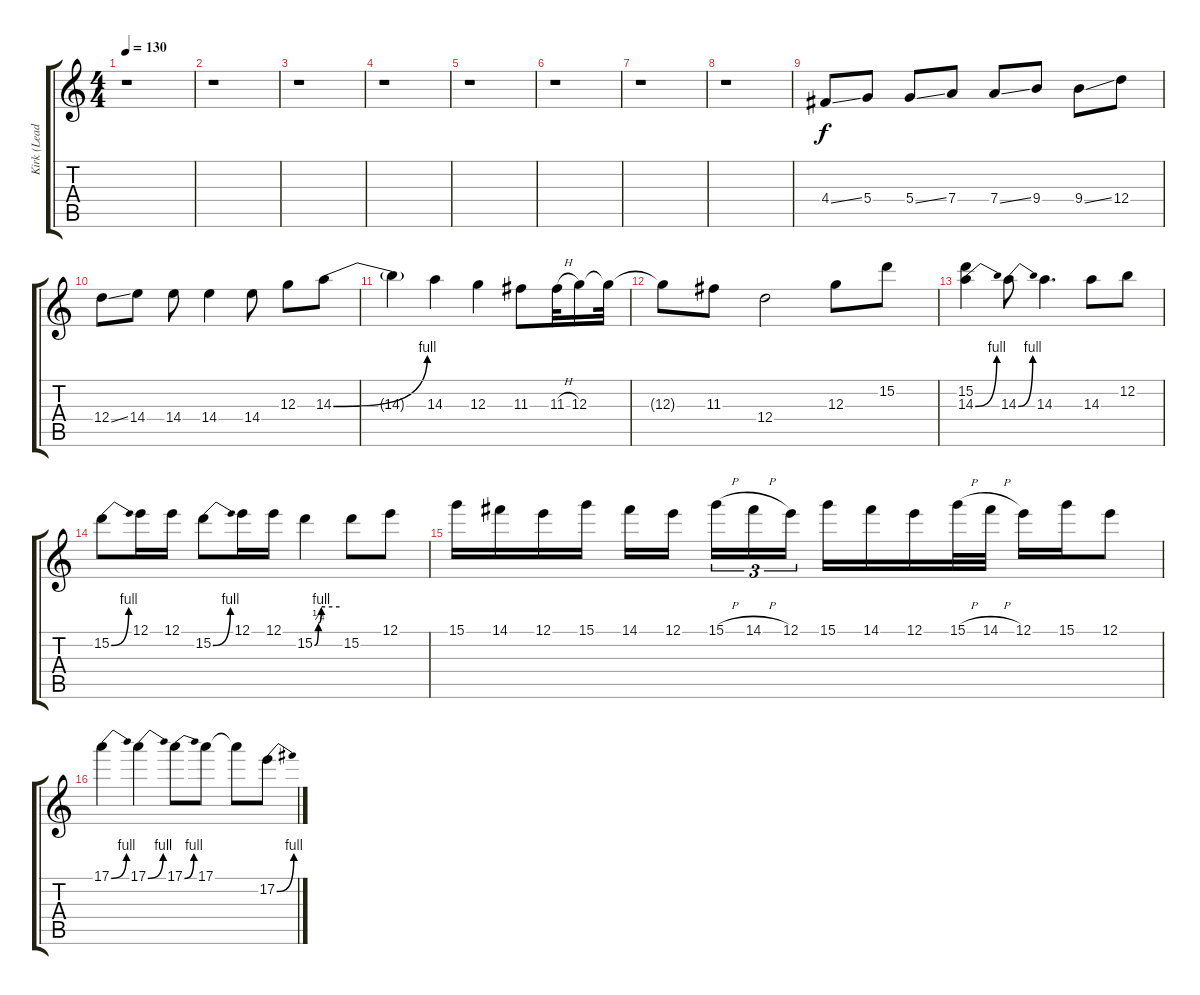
\track ("Kirk (Lead Guitar)" "Kirk (Lead") {instrument distortionguitar}
\staff {score tabs}
\tuning (E4 B3 G3 D3 A2 E2) {hide}
\ts (4 4)
\tempo 130
\clef g2
\ks c
r.1{dy f} |
r.1 |
r.1 |
r.1 |
r.1 |
r.1 |
r.1 |
r.1 |
4.4{ss}.8{volume 16} 5.4.8 5.4{ss}.8 7.4.8 7.4{ss}.8 9.4.8 9.4{ss}.8 12.4.8 |
12.4{ss}.8 14.4.8 14.4.8 14.4.4 14.4.8 12.3.8 14.3{be (bend 0 0 60 4)}.8 |
14.3{t}.4 14.3.4 12.3.4 11.3.8 11.3{h}.32 12.3.16 12.3{t}.32 |
12.3{t}.8 11.3.8 12.4.2 12.3.8 15.2.8 |
(15.2 14.3{be (bend 0 0 60 4)}).4 14.3{be (bend 0 0 60 4)}.8 14.3.4{d} 14.3.8 12.2.8 |
15.2{be (bend 0 0 60 4)}.8 12.1.16 12.1.16 15.2{be (bend 0 0 60 4)}.8 12.1.16 12.1.16 15.2{be (custom 0 0 9 1 16 4 60 4)}.4 15.2.8 12.1.8 |
15.1.16 14.1.16 12.1.16 15.1.16 14.1.16 12.1.16{beam splitsecondary} 15.1{h}.16{tu (3 2)} 14.1{h}.16{tu (3 2)} 12.1.16{tu (3 2)} 15.1.16 14.1.16 12.1.16 15.1{h}.32 14.1{h}.32 12.1.16 15.1.16 12.1.8 |
17.1{be (bend 0 0 60 4)}.4 17.1{be (bend 0 0 60 4)}.4 17.1{be (bend 0 0 60 4)}.8 17.1.8 17.1{t}.8 17.2{be (bend 0 0 60 4)}.8
